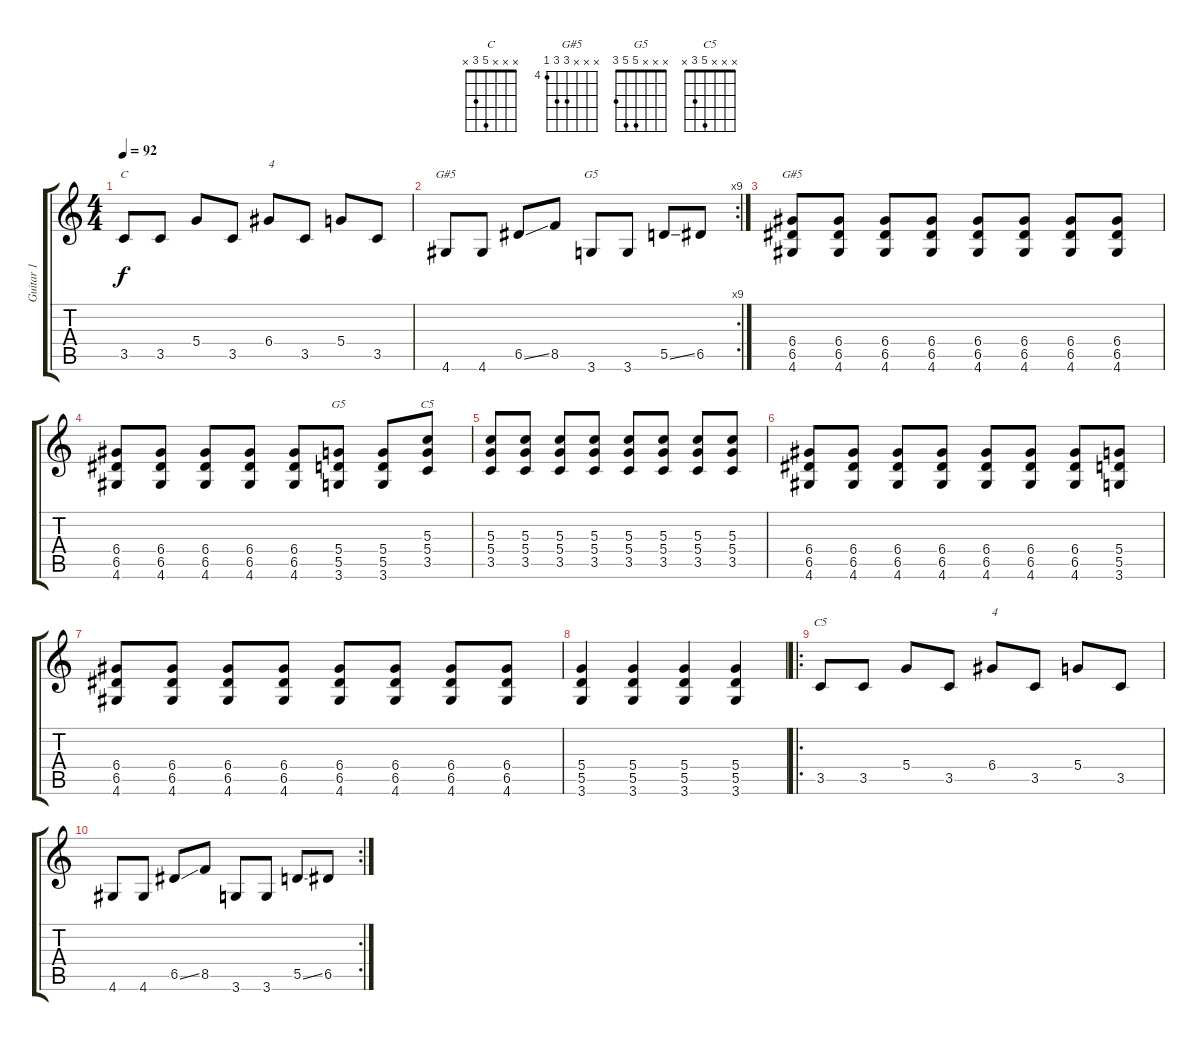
\track ("Guitar 1" "Guitar 1") {instrument distortionguitar}
\staff {score tabs}
\tuning (E4 B3 G3 D3 A2 E2) {hide}
\chord ("C" x x x 5 3 x)
\chord ("G#5" x x x x 6 4) {firstfret 4}
\chord ("G5" x x x x 5 3)
\chord ("G#5" x x x 6 6 4) {firstfret 4}
\chord ("G5" x x x 5 5 3)
\chord ("C5" x x 5 5 3 x)
\chord ("C5" x x x 5 3 x)
\ts (4 4)
\tempo 92
\clef g2
\ks c
3.5.8{ch "C" dy f instrument distortionguitar} 3.5.8 5.4.8 3.5.8 6.4.8{txt "4"} 3.5.8 5.4.8 3.5.8 |
\rc 9
4.6.8{ch "G#5"} 4.6.8 6.5{ss}.8 8.5.8 3.6.8{ch "G5"} 3.6.8 5.5{ss}.8 6.5.8 |
(6.4 6.5 4.6).8{ch "G#5"} (6.4 6.5 4.6).8 (6.4 6.5 4.6).8 (6.4 6.5 4.6).8 (6.4 6.5 4.6).8 (6.4 6.5 4.6).8 (6.4 6.5 4.6).8 (6.4 6.5 4.6).8 |
(6.4 6.5 4.6).8 (6.4 6.5 4.6).8 (6.4 6.5 4.6).8 (6.4 6.5 4.6).8 (6.4 6.5 4.6).8 (5.4 5.5 3.6).8{ch "G5"} (5.4 5.5 3.6).8 (5.3 5.4 3.5).8{ch "C5"} |
(5.3 5.4 3.5).8 (5.3 5.4 3.5).8 (5.3 5.4 3.5).8 (5.3 5.4 3.5).8 (5.3 5.4 3.5).8 (5.3 5.4 3.5).8 (5.3 5.4 3.5).8 (5.3 5.4 3.5).8 |
(6.4 6.5 4.6).8 (6.4 6.5 4.6).8 (6.4 6.5 4.6).8 (6.4 6.5 4.6).8 (6.4 6.5 4.6).8 (6.4 6.5 4.6).8 (6.4 6.5 4.6).8 (5.4 5.5 3.6).8 |
(6.4 6.5 4.6).8 (6.4 6.5 4.6).8 (6.4 6.5 4.6).8 (6.4 6.5 4.6).8 (6.4 6.5 4.6).8 (6.4 6.5 4.6).8 (6.4 6.5 4.6).8 (6.4 6.5 4.6).8 |
(5.4 5.5 3.6).4 (5.4 5.5 3.6).4 (5.4 5.5 3.6).4 (5.4 5.5 3.6).4 |
\ro
3.5.8{ch "C5"} 3.5.8 5.4.8 3.5.8 6.4.8{txt "4"} 3.5.8 5.4.8 3.5.8 |
\rc 2
4.6.8 4.6.8 6.5{ss}.8 8.5.8 3.6.8 3.6.8 5.5{ss}.8 6.5.8
